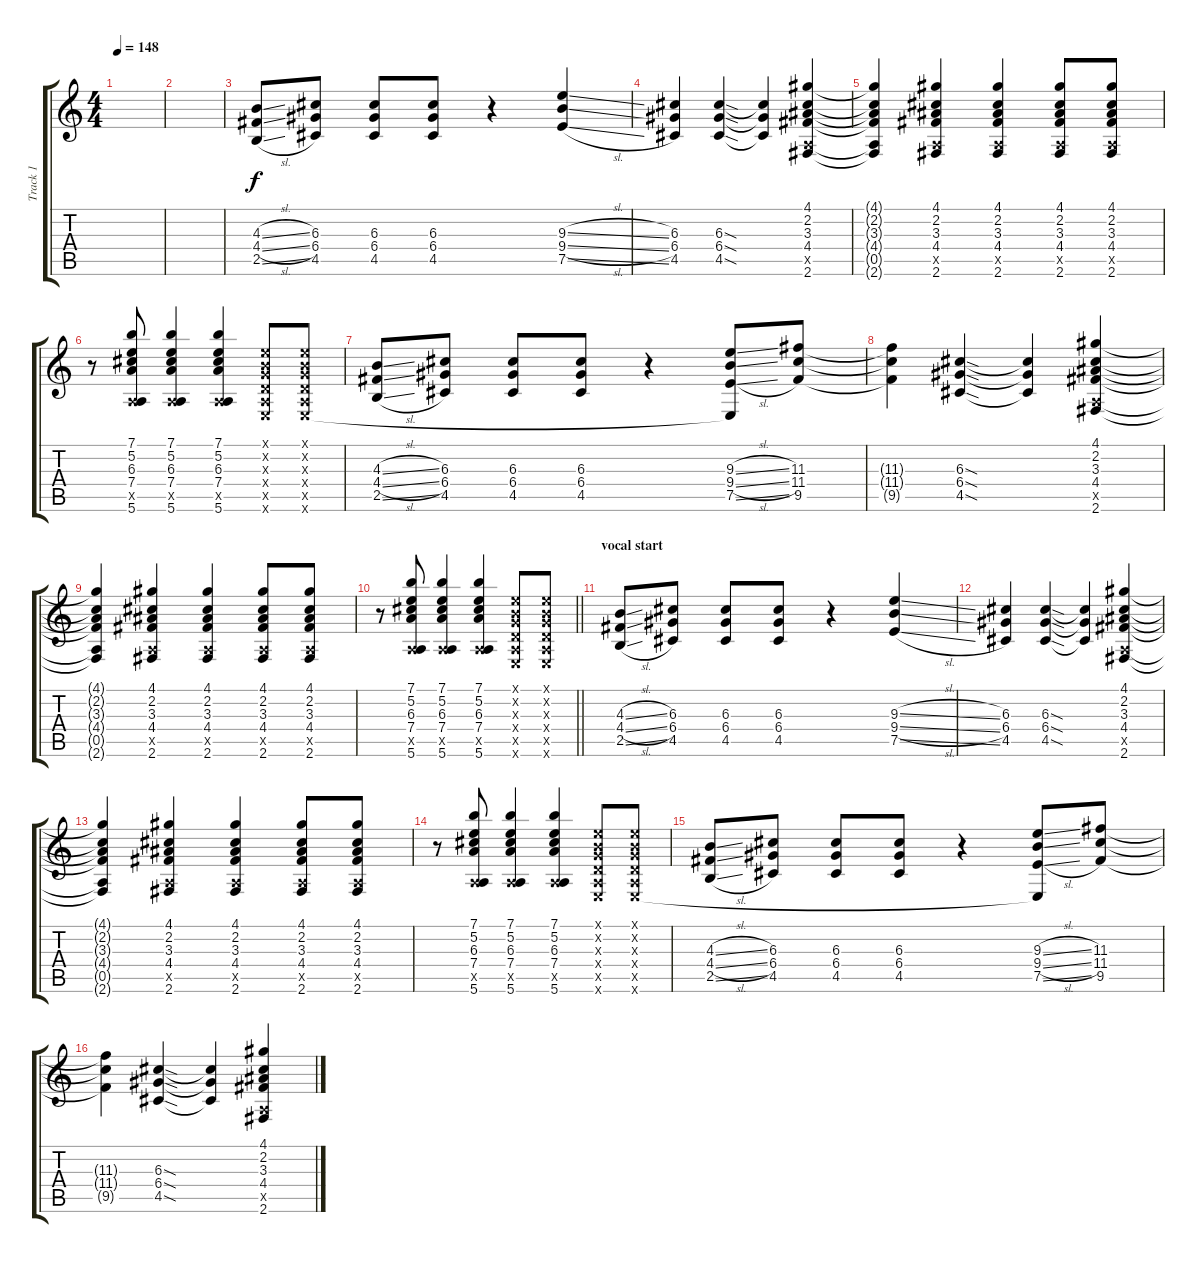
\track ("Track 1" "Track 1") {instrument overdrivenguitar}
\staff {score tabs}
\tuning (E4 B3 G3 D3 A2 E2) {hide}
\ts (4 4)
\tempo 148
\clef g2
\ks c
|
|
(4.3{sl} 4.4{sl} 2.5{sl}).8 (6.3 6.4 4.5).8 (6.3 6.4 4.5).8 (6.3 6.4 4.5).8 r.4 (9.3{sl} 9.4{sl} 7.5{sl}).4 |
(6.3 6.4 4.5).4 (6.3{sod} 6.4{sod} 4.5{sod}).4 (6.3{t} 6.4{t} 4.5{t}).4 (4.1 2.2 3.3 4.4 0.5{x} 2.6).4 |
(4.1{t} 2.2{t} 3.3{t} 4.4{t} 0.5{t} 2.6{t}).4 (4.1 2.2 3.3 4.4 0.5{x} 2.6).4 (4.1 2.2 3.3 4.4 0.5{x} 2.6).4 (4.1 2.2 3.3 4.4 0.5{x} 2.6).8 (4.1 2.2 3.3 4.4 0.5{x} 2.6).8 |
r.8 (7.1 5.2 6.3 7.4 0.5{x} 5.6).8 (7.1 5.2 6.3 7.4 0.5{x} 5.6).4 (7.1 5.2 6.3 7.4 0.5{x} 5.6).4 (0.1{x} 0.2{x} 0.3{x} 0.4{x} 0.5{x} 0.6{x}).8 (0.1{x} 0.2{x} 0.3{x} 0.4{x} 0.5{x} 0.6{x}).8 |
(4.3{sl} 4.4{sl} 2.5{sl}).8 (6.3 6.4 4.5).8 (6.3 6.4 4.5).8 (6.3 6.4 4.5).8 r.4 (9.3{sl} 9.4{sl} 7.5{sl} 0.6{t}).8 (11.3 11.4 9.5).8 |
(11.3{t} 11.4{t} 9.5{t}).4 (6.3{sod} 6.4{sod} 4.5{sod}).4 (6.3{t} 6.4{t} 4.5{t}).4 (4.1 2.2 3.3 4.4 0.5{x} 2.6).4 |
(4.1{t} 2.2{t} 3.3{t} 4.4{t} 0.5{t} 2.6{t}).4 (4.1 2.2 3.3 4.4 0.5{x} 2.6).4 (4.1 2.2 3.3 4.4 0.5{x} 2.6).4 (4.1 2.2 3.3 4.4 0.5{x} 2.6).8 (4.1 2.2 3.3 4.4 0.5{x} 2.6).8 |
\barLineRight lightlight
r.8 (7.1 5.2 6.3 7.4 0.5{x} 5.6).8 (7.1 5.2 6.3 7.4 0.5{x} 5.6).4 (7.1 5.2 6.3 7.4 0.5{x} 5.6).4 (0.1{x} 0.2{x} 0.3{x} 0.4{x} 0.5{x} 0.6{x}).8 (0.1{x} 0.2{x} 0.3{x} 0.4{x} 0.5{x} 0.6{x}).8 |
\section ("" "vocal start")
(4.3{sl} 4.4{sl} 2.5{sl}).8 (6.3 6.4 4.5).8 (6.3 6.4 4.5).8 (6.3 6.4 4.5).8 r.4 (9.3{sl} 9.4{sl} 7.5{sl}).4 |
(6.3 6.4 4.5).4 (6.3{sod} 6.4{sod} 4.5{sod}).4 (6.3{t} 6.4{t} 4.5{t}).4 (4.1 2.2 3.3 4.4 0.5{x} 2.6).4 |
(4.1{t} 2.2{t} 3.3{t} 4.4{t} 0.5{t} 2.6{t}).4 (4.1 2.2 3.3 4.4 0.5{x} 2.6).4 (4.1 2.2 3.3 4.4 0.5{x} 2.6).4 (4.1 2.2 3.3 4.4 0.5{x} 2.6).8 (4.1 2.2 3.3 4.4 0.5{x} 2.6).8 |
r.8 (7.1 5.2 6.3 7.4 0.5{x} 5.6).8 (7.1 5.2 6.3 7.4 0.5{x} 5.6).4 (7.1 5.2 6.3 7.4 0.5{x} 5.6).4 (0.1{x} 0.2{x} 0.3{x} 0.4{x} 0.5{x} 0.6{x}).8 (0.1{x} 0.2{x} 0.3{x} 0.4{x} 0.5{x} 0.6{x}).8 |
(4.3{sl} 4.4{sl} 2.5{sl}).8 (6.3 6.4 4.5).8 (6.3 6.4 4.5).8 (6.3 6.4 4.5).8 r.4 (9.3{sl} 9.4{sl} 7.5{sl} 0.6{t}).8 (11.3 11.4 9.5).8 |
(11.3{t} 11.4{t} 9.5{t}).4 (6.3{sod} 6.4{sod} 4.5{sod}).4 (6.3{t} 6.4{t} 4.5{t}).4 (4.1 2.2 3.3 4.4 0.5{x} 2.6).4
